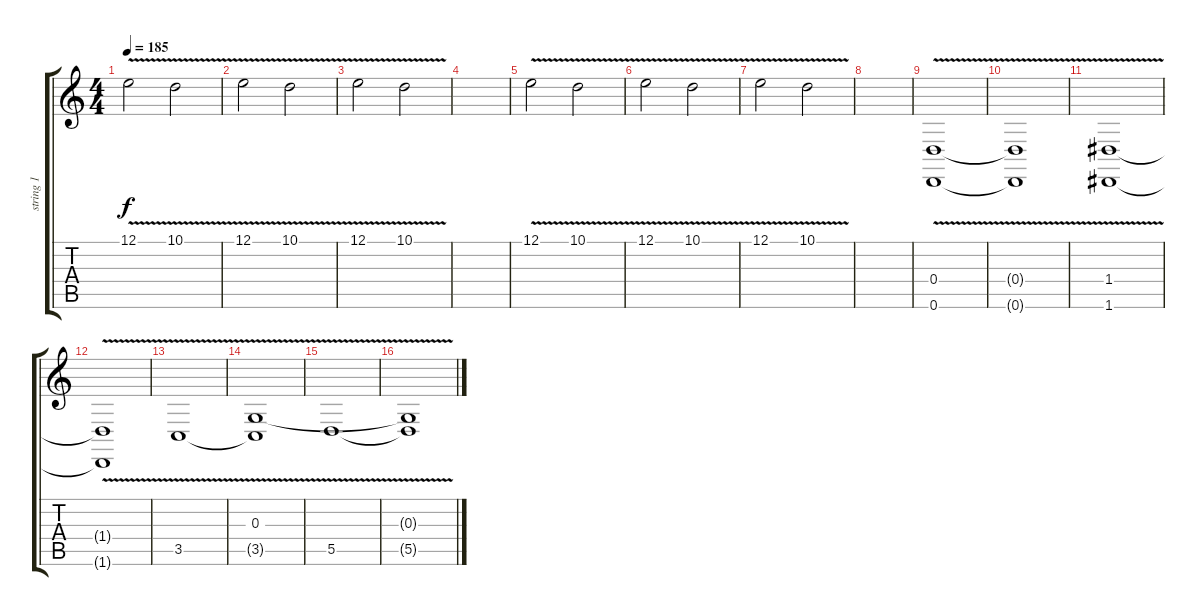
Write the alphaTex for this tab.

\track ("string 1" "string 1") {instrument stringensemble1}
\staff {score tabs}
\tuning (E4 B3 G3 D3 A2 D2) {hide}
\ts (4 4)
\tempo 185
\clef g2
\ks c
12.1{v}.2{dy f} 10.1{v}.2 |
12.1{v}.2 10.1{v}.2 |
12.1{v}.2 10.1{v}.2 |
|
12.1{v}.2 10.1{v}.2 |
12.1{v}.2 10.1{v}.2 |
12.1{v}.2 10.1{v}.2 |
|
(0.4 0.6{v}).1{volume 10 instrument violin} |
(0.4{t} 0.6{t}).1 |
(1.4 1.6{v}).1 |
(1.4{t} 1.6{t}).1 |
3.5{v}.1 |
(0.3 3.5{t}).1 |
5.5{v}.1 |
(0.3{t} 5.5{t}).1
